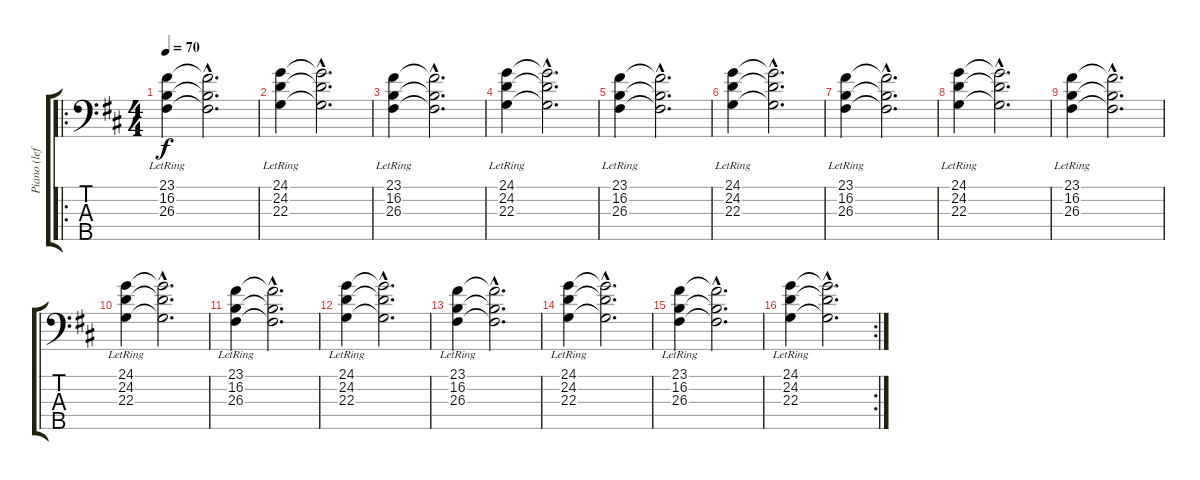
\track ("Piano (left hand)" "Piano (lef") {instrument brightacousticpiano}
\staff {score tabs}
\tuning (G2 D2 A1 E1 B0) {hide}
\ro
\ts (4 4)
\tempo 70
\clef f4
\ks d
(23.1{lr} 16.2{lr} 26.3{lr}).4{dy f instrument brightacousticpiano} (23.1{hac t} 16.2{hac t} 26.3{hac t}).2{d} |
(24.1{lr} 24.2{lr} 22.3{lr}).4 (24.1{hac t} 24.2{hac t} 22.3{hac t}).2{d} |
(23.1{lr} 16.2{lr} 26.3{lr}).4 (23.1{hac t} 16.2{hac t} 26.3{hac t}).2{d} |
(24.1{lr} 24.2{lr} 22.3{lr}).4 (24.1{hac t} 24.2{hac t} 22.3{hac t}).2{d} |
(23.1{lr} 16.2{lr} 26.3{lr}).4 (23.1{hac t} 16.2{hac t} 26.3{hac t}).2{d} |
(24.1{lr} 24.2{lr} 22.3{lr}).4 (24.1{hac t} 24.2{hac t} 22.3{hac t}).2{d} |
(23.1{lr} 16.2{lr} 26.3{lr}).4 (23.1{hac t} 16.2{hac t} 26.3{hac t}).2{d} |
(24.1{lr} 24.2{lr} 22.3{lr}).4 (24.1{hac t} 24.2{hac t} 22.3{hac t}).2{d} |
(23.1{lr} 16.2{lr} 26.3{lr}).4 (23.1{hac t} 16.2{hac t} 26.3{hac t}).2{d} |
(24.1{lr} 24.2{lr} 22.3{lr}).4 (24.1{hac t} 24.2{hac t} 22.3{hac t}).2{d} |
(23.1{lr} 16.2{lr} 26.3{lr}).4 (23.1{hac t} 16.2{hac t} 26.3{hac t}).2{d} |
(24.1{lr} 24.2{lr} 22.3{lr}).4 (24.1{hac t} 24.2{hac t} 22.3{hac t}).2{d} |
(23.1{lr} 16.2{lr} 26.3{lr}).4 (23.1{hac t} 16.2{hac t} 26.3{hac t}).2{d} |
(24.1{lr} 24.2{lr} 22.3{lr}).4 (24.1{hac t} 24.2{hac t} 22.3{hac t}).2{d} |
(23.1{lr} 16.2{lr} 26.3{lr}).4 (23.1{hac t} 16.2{hac t} 26.3{hac t}).2{d} |
\rc 2
(24.1{lr} 24.2{lr} 22.3{lr}).4 (24.1{hac t} 24.2{hac t} 22.3{hac t}).2{d}
